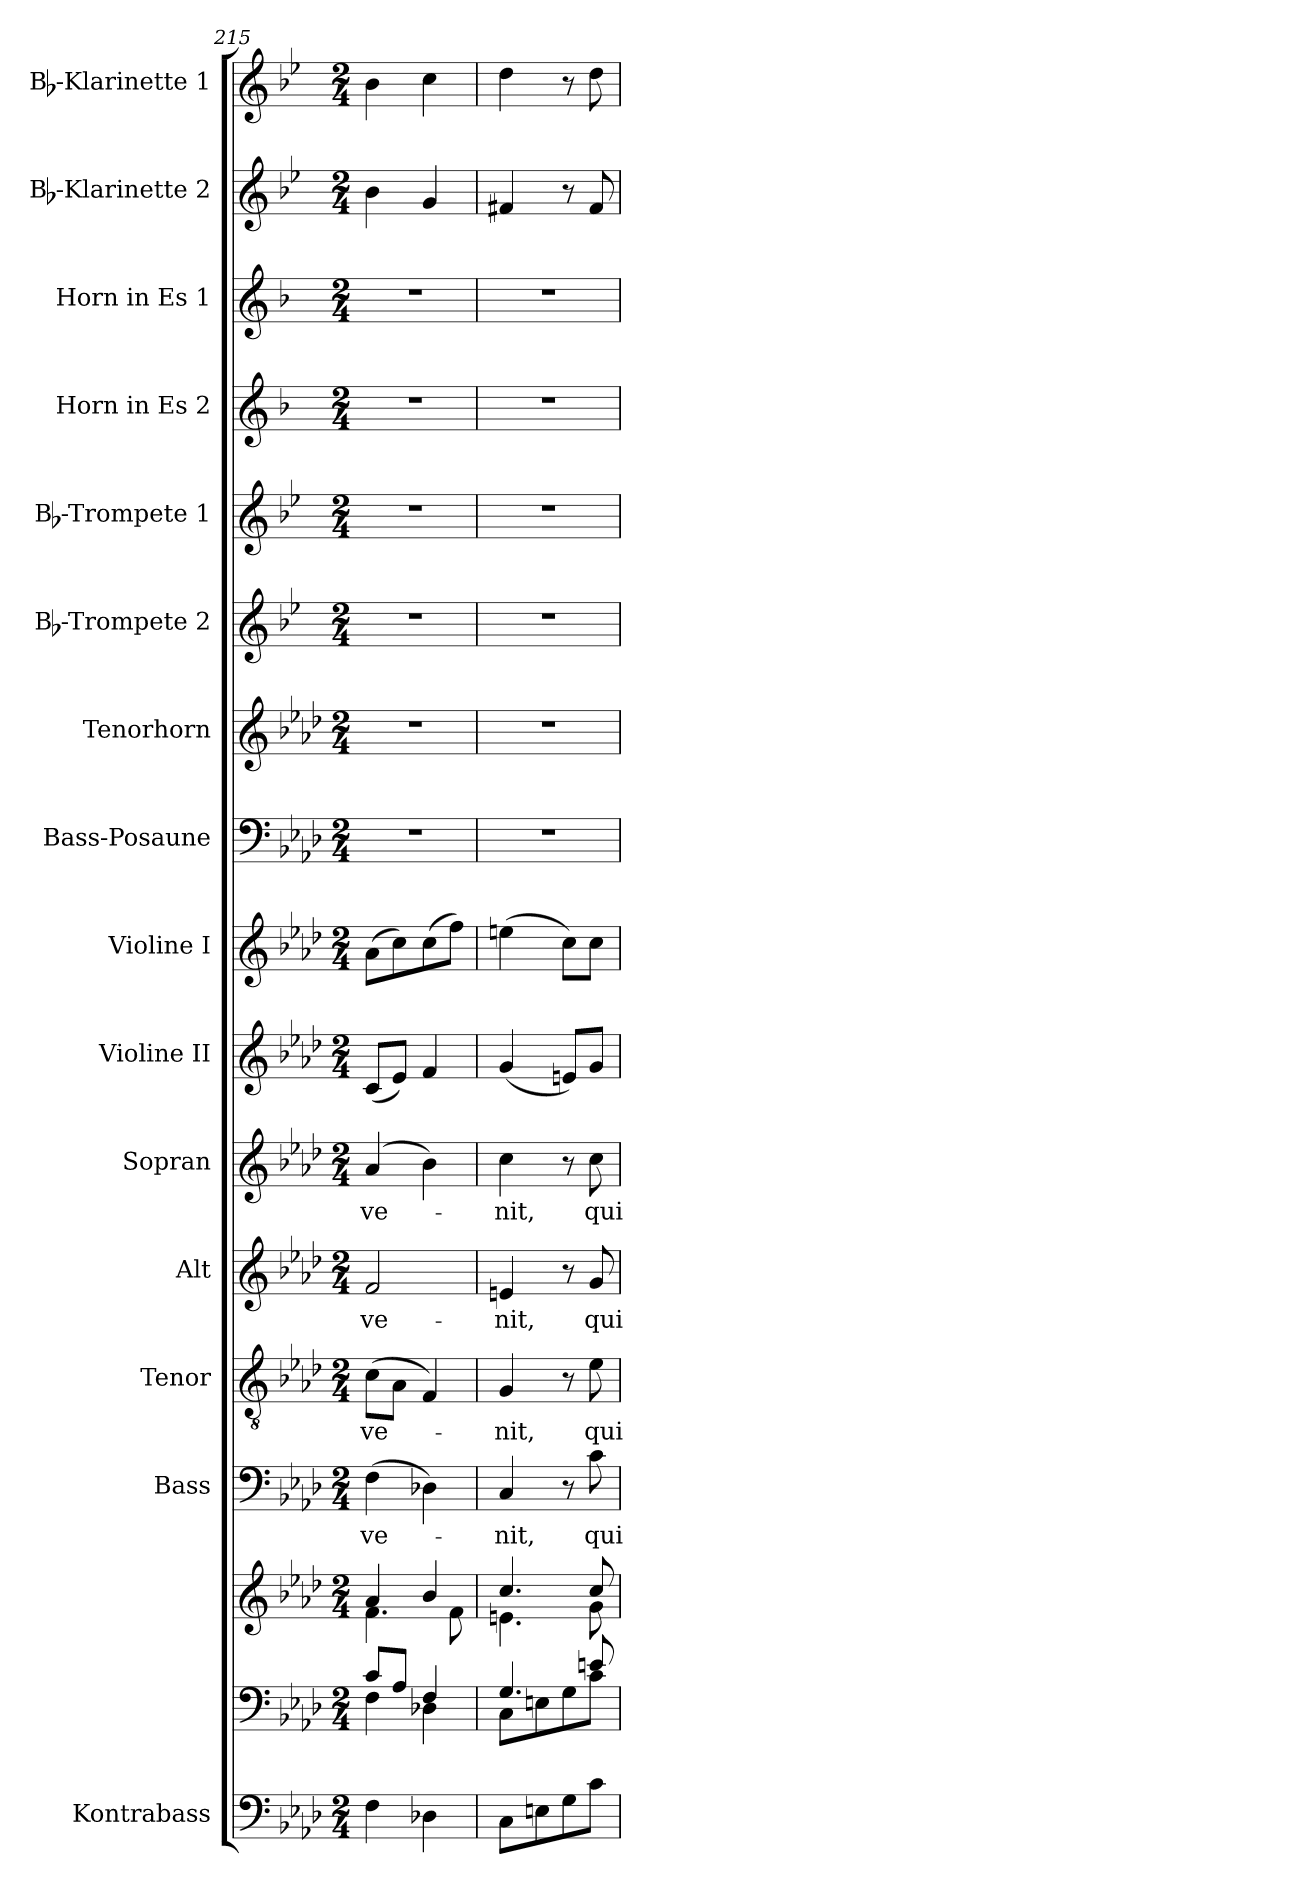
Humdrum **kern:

**kern	**kern	**kern	**kern	**text	**kern	**text	**kern	**text	**kern	**text	**kern	**kern	**kern	**kern	**kern	**kern	**kern	**kern	**kern	**kern
*part16	*part15	*part15	*part14	*part14	*part13	*part13	*part12	*part12	*part11	*part11	*part10	*part9	*part8	*part7	*part6	*part5	*part4	*part3	*part2	*part1
*staff17	*staff16	*staff15	*staff14	*staff14	*staff13	*staff13	*staff12	*staff12	*staff11	*staff11	*staff10	*staff9	*staff8	*staff7	*staff6	*staff5	*staff4	*staff3	*staff2	*staff1
*I"Kontrabass	*	*	*I"Bass	*	*I"Tenor	*	*I"Alt	*	*I"Sopran	*	*I"Violine II	*I"Violine I	*I"Bass-Posaune	*I"Tenorhorn	*I"Bb-Trompete 2	*I"Bb-Trompete 1	*I"Horn in Es 2	*I"Horn in Es 1	*I"Bb-Klarinette 2	*I"Bb-Klarinette 1
*I'Kb.	*	*	*I'B.	*	*I'T.	*	*I'A.	*	*I'S.	*	*I'Vl. II	*I'Vl. I	*I'B. Pos.	*I'T. Hrn.	*I'Bb Trp. 2	*I'Bb Trp. 1	*	*	*I'Bb Kl. 2	*I'Bb Kl. 1
*clefF4	*clefF4	*clefG2	*clefF4	*	*clefGv2	*	*clefG2	*	*clefG2	*	*clefG2	*clefG2	*clefF4	*clefG2	*clefG2	*clefG2	*clefG2	*clefG2	*clefG2	*clefG2
*ITrd7c12	*	*	*	*	*	*	*	*	*	*	*	*	*	*ITrd8c14	*ITrd1c2	*ITrd1c2	*ITrd5c9	*ITrd5c9	*ITrd1c2	*ITrd1c2
*k[b-e-a-d-]	*k[b-e-a-d-]	*k[b-e-a-d-]	*k[b-e-a-d-]	*	*k[b-e-a-d-]	*	*k[b-e-a-d-]	*	*k[b-e-a-d-]	*	*k[b-e-a-d-]	*k[b-e-a-d-]	*k[b-e-a-d-]	*k[b-e-a-d-]	*k[b-e-a-d-]	*k[b-e-a-d-]	*k[b-e-a-d-]	*k[b-e-a-d-]	*k[b-e-a-d-]	*k[b-e-a-d-]
*A-:	*A-:	*A-:	*A-:	*	*A-:	*	*A-:	*	*A-:	*	*A-:	*A-:	*A-:	*A-:	*A-:	*A-:	*A-:	*A-:	*A-:	*A-:
*M2/4	*M2/4	*M2/4	*M2/4	*	*M2/4	*	*M2/4	*	*M2/4	*	*M2/4	*M2/4	*M2/4	*M2/4	*M2/4	*M2/4	*M2/4	*M2/4	*M2/4	*M2/4
=215	=215	=215	=215	=215	=215	=215	=215	=215	=215	=215	=215	=215	=215	=215	=215	=215	=215	=215	=215	=215
*	*^	*^	*	*	*	*	*	*	*	*	*	*	*	*	*	*	*	*	*	*
!	!	!	!	!	!	!LO:LY:b	!	!LO:LY:b	!	!LO:LY:b	!	!LO:LY:b	!	!	!	!	!	!	!	!	!	!
4FF\	8c/L	4F\	4a-/	4.f\	(>4F\	ve-	(>8c\L	ve-	2f/	ve-	(4a-/	ve-	(<8c/L	(>8a-\L	2r	2r	2r	2r	2r	2r	4a-\	4a-\
.	8A-/J	.	.	.	.	.	8A-\J	.	.	.	.	.	8e-/J)	8cc\)	.	.	.	.	.	.	.	.
4DD-X\	4F/	4D-X\	4b-/	.	4D-X\)	.	4F/)	.	.	.	4b-\)	.	4f/	(>8cc\	.	.	.	.	.	.	4f/	4b-\
.	.	.	.	8f\	.	.	.	.	.	.	.	.	.	8ff\J)	.	.	.	.	.	.	.	.
=216	=216	=216	=216	=216	=216	=216	=216	=216	=216	=216	=216	=216	=216	=216	=216	=216	=216	=216	=216	=216	=216	=216
!	!	!	!	!	!	!LO:LY:b	!	!LO:LY:b	!	!LO:LY:b	!	!LO:LY:b	!	!	!	!	!	!	!	!	!	!
8CC\L	4.G/	8C\L	4.cc/	4.en\	4C/	-nit,	4G/	-nit,	4en/	-nit,	4cc\	-nit,	(<4g/	(>4een\	2r	2r	2r	2r	2r	2r	4en/	4cc\
8EEn\	.	8En\	.	.	.	.	.	.	.	.	.	.	.	.	.	.	.	.	.	.	.	.
8GG\	.	8G\	.	.	8r	.	8r	.	8r	.	8r	.	8en/L)	8cc\L)	.	.	.	.	.	.	8r	8r
!	!	!	!	!	!	!LO:LY:b	!	!LO:LY:b	!	!LO:LY:b	!	!LO:LY:b	!	!	!	!	!	!	!	!	!	!
8C\J	8en/	8c\J	8cc/	8g\	8c\	qui	8e-\	qui	8g/	qui	8cc\	qui	8g/J	8cc\J	.	.	.	.	.	.	8e/	8cc\
*	*v	*v	*	*	*	*	*	*	*	*	*	*	*	*	*	*	*	*	*	*	*	*
*	*	*v	*v	*	*	*	*	*	*	*	*	*	*	*	*	*	*	*	*	*	*
=	=	=	=	=	=	=	=	=	=	=	=	=	=	=	=	=	=	=	=	=
*-	*-	*-	*-	*-	*-	*-	*-	*-	*-	*-	*-	*-	*-	*-	*-	*-	*-	*-	*-	*-
